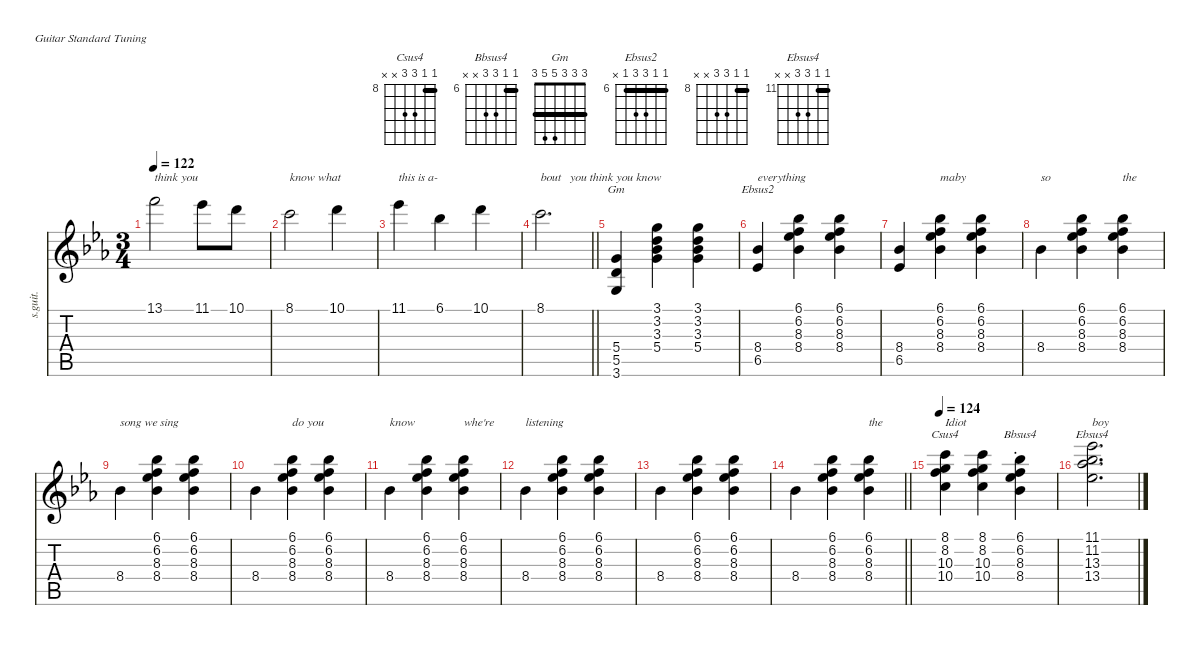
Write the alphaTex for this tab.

\defaultSystemsLayout 4
\hideDynamics
\bracketExtendMode nobrackets
\otherSystemsTrackNameOrientation horizontal
\track ("Acoustic Guitar" "s.guit.") {instrument acousticguitarsteel}
\staff {score tabs}
\tuning (E4 B3 G3 D3 A2 E2)
\chord ("Csus4" 8 8 10 10 x x) {firstfret 8 barre 8}
\chord ("Bbsus4" 6 6 8 8 x x) {firstfret 6 barre 6}
\chord ("Gm" 3 3 3 5 5 3) {showfingering false barre (3 3 3)}
\chord ("Ebsus2" 6 6 8 8 6 x) {firstfret 6 showfingering false barre (6 6)}
\chord ("" 8 8 10 10 x x) {firstfret 8 barre 8}
\chord ("Ebsus4" 11 11 13 13 x x) {firstfret 11 showfingering false barre 11}
\ts (3 4)
\tempo 122
\clef g2
\ks eb
13.1{acc forcenatural}.2{txt "think you" dy f beam Down} 11.1{acc b}.8{beam Down} 10.1{acc forcenatural}.8{beam Down} |
8.1{acc forcenatural}.2{txt "know what" beam Down} 10.1{acc forcenatural}.4{beam Down} |
11.1{acc b}.4{txt "this is a-" beam Down} 6.1{acc b}.4{beam Down} 10.1{acc forcenatural}.4{beam Down} |
\barLineRight lightlight
8.1{acc forcenatural}.2{d txt "bout   you think you know" beam Down} |
(5.4{acc forcenatural} 5.5{acc forcenatural} 3.6{acc forcenatural}).4{ch "Gm" dy mf beam Up} (3.1{acc forcenatural} 3.2{acc forcenatural} 3.3{acc b} 5.4{acc forcenatural}).4{beam Down} (3.1{acc forcenatural} 3.2{acc forcenatural} 3.3{acc b} 5.4{acc forcenatural}).4{dy f beam Down} |
(8.4{acc b} 6.5{acc b}).4{ch "Ebsus2" txt "everything" dy mf beam Up} (6.1{acc b} 6.2{acc forcenatural} 8.3{acc b} 8.4{acc b}).4{beam Down} (6.1{acc b} 6.2{acc forcenatural} 8.3{acc b} 8.4{acc b}).4{dy f beam Down} |
(8.4{acc b} 6.5{acc b}).4{beam Up} (6.1{acc b} 6.2{acc forcenatural} 8.3{acc b} 8.4{acc b}).4{txt "maby" dy mf beam Down} (6.1{acc b} 6.2{acc forcenatural} 8.3{acc b} 8.4{acc b}).4{ch "" beam Down} |
8.4{acc b}.4{txt "so" beam Down} (6.1{acc b} 6.2{acc forcenatural} 8.3{acc b} 8.4{acc b}).4{beam Down} (6.1{acc b} 6.2{acc forcenatural} 8.3{acc b} 8.4{acc b}).4{ch "" txt "the" beam Down} |
8.4{acc b}.4{txt "song we sing" beam Down} (6.1{acc b} 6.2{acc forcenatural} 8.3{acc b} 8.4{acc b}).4{beam Down} (6.1{acc b} 6.2{acc forcenatural} 8.3{acc b} 8.4{acc b}).4{ch "" beam Down} |
8.4{acc b}.4{beam Down} (6.1{acc b} 6.2{acc forcenatural} 8.3{acc b} 8.4{acc b}).4{txt "do you" beam Down} (6.1{acc b} 6.2{acc forcenatural} 8.3{acc b} 8.4{acc b}).4{ch "" beam Down} |
8.4{acc b}.4{txt "know" beam Down} (6.1{acc b} 6.2{acc forcenatural} 8.3{acc b} 8.4{acc b}).4{beam Down} (6.1{acc b} 6.2{acc forcenatural} 8.3{acc b} 8.4{acc b}).4{ch "" txt "whe're " beam Down} |
8.4{acc b}.4{txt "listening" beam Down} (6.1{acc b} 6.2{acc forcenatural} 8.3{acc b} 8.4{acc b}).4{beam Down} (6.1{acc b} 6.2{acc forcenatural} 8.3{acc b} 8.4{acc b}).4{ch "" beam Down} |
8.4{acc b}.4{beam Down} (6.1{acc b} 6.2{acc forcenatural} 8.3{acc b} 8.4{acc b}).4{beam Down} (6.1{acc b} 6.2{acc forcenatural} 8.3{acc b} 8.4{acc b}).4{ch "" beam Down} |
\barLineRight lightlight
8.4{acc b}.4{beam Down} (6.1{acc b} 6.2{acc forcenatural} 8.3{acc b} 8.4{acc b}).4{beam Down} (6.1{acc b} 6.2{acc forcenatural} 8.3{acc b} 8.4{acc b}).4{ch "" txt "the" beam Down} |
\tempo 124
(8.1{acc forcenatural} 8.2{acc forcenatural} 10.3{acc forcenatural} 10.4{acc forcenatural}).4{ch "Csus4" txt "Idiot" dy f beam Down} (8.1{acc forcenatural} 8.2{acc forcenatural} 10.3{acc forcenatural} 10.4{acc forcenatural}).4{beam Down} (6.1{st acc b} 6.2{st acc forcenatural} 8.3{st acc b} 8.4{st acc b}).4{ch "Bbsus4" beam Down} |
(11.1{acc b} 11.2{acc b} 13.3{acc b} 13.4{acc b}).2{d ch "Ebsus4" txt "boy" beam Down}
